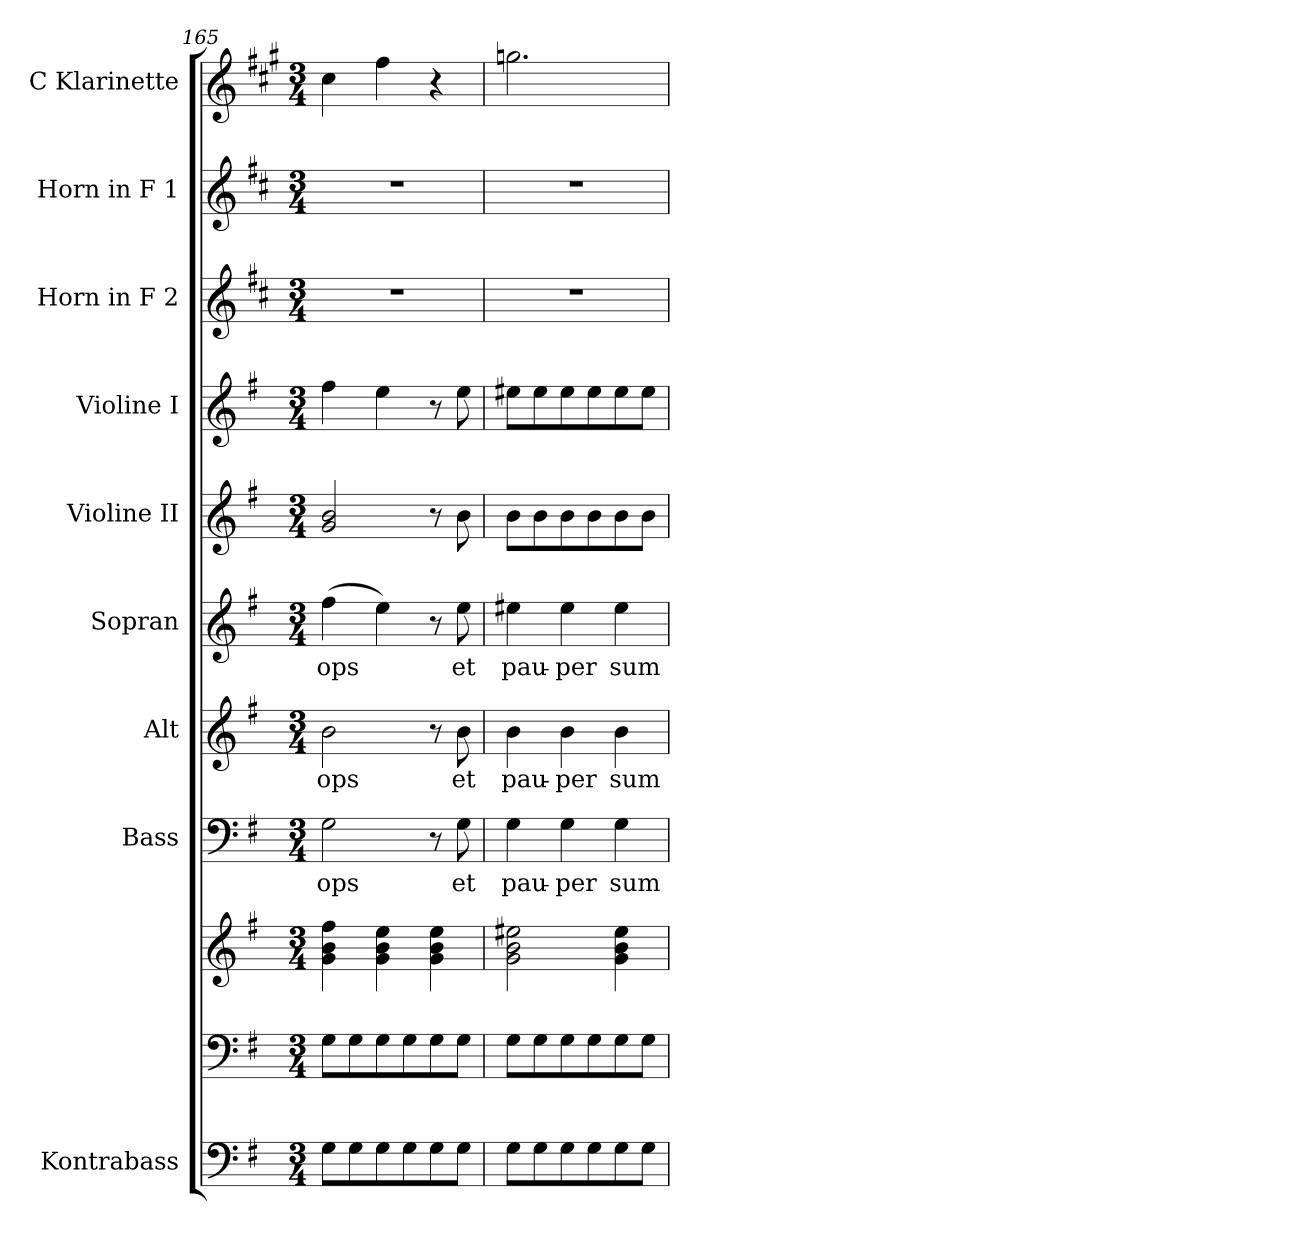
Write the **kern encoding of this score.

**kern	**kern	**kern	**kern	**text	**kern	**text	**kern	**text	**kern	**kern	**kern	**kern	**kern
*part10	*part9	*part9	*part8	*part8	*part7	*part7	*part6	*part6	*part5	*part4	*part3	*part2	*part1
*staff11	*staff10	*staff9	*staff8	*staff8	*staff7	*staff7	*staff6	*staff6	*staff5	*staff4	*staff3	*staff2	*staff1
*I"Kontrabass	*	*	*I"Bass	*	*I"Alt	*	*I"Sopran	*	*I"Violine II	*I"Violine I	*I"Horn in F 2	*I"Horn in F 1	*I"C Klarinette
*I'Kb.	*	*	*I'B.	*	*I'A.	*	*I'S.	*	*I'Vl. II	*I'Vl. I	*	*	*I'Kl.
*clefF4	*clefF4	*clefG2	*clefF4	*	*clefG2	*	*clefG2	*	*clefG2	*clefG2	*clefG2	*clefG2	*clefG2
*ITrd7c12	*	*	*	*	*	*	*	*	*	*	*ITrd4c7	*ITrd4c7	*ITrd1c2
*k[f#]	*k[f#]	*k[f#]	*k[f#]	*	*k[f#]	*	*k[f#]	*	*k[f#]	*k[f#]	*k[f#]	*k[f#]	*k[f#]
*G:	*G:	*G:	*G:	*	*G:	*	*G:	*	*G:	*G:	*G:	*G:	*G:
*M3/4	*M3/4	*M3/4	*M3/4	*	*M3/4	*	*M3/4	*	*M3/4	*M3/4	*M3/4	*M3/4	*M3/4
=165	=165	=165	=165	=165	=165	=165	=165	=165	=165	=165	=165	=165	=165
!	!	!	!	!LO:LY:b	!	!LO:LY:b	!	!LO:LY:b	!	!	!	!	!
8GG\L	8G\L	4g\ 4b\ 4ff#\	2G\	-ops	2b\	-ops	(>4ff#\	-ops	2g/ 2b/	4ff#\	2.r	2.r	4b\
8GG\	8G\	.	.	.	.	.	.	.	.	.	.	.	.
8GG\	8G\	4g\ 4b\ 4ee\	.	.	.	.	4ee\)	.	.	4ee\	.	.	4ee\
8GG\	8G\	.	.	.	.	.	.	.	.	.	.	.	.
8GG\	8G\	4g\ 4b\ 4ee\	8r	.	8r	.	8r	.	8r	8r	.	.	4r
!	!	!	!	!LO:LY:b	!	!LO:LY:b	!	!LO:LY:b	!	!	!	!	!
8GG\J	8G\J	.	8G\	et	8b\	et	8ee\	et	8b\	8ee\	.	.	.
!!LO:PB:g=z
=166	=166	=166	=166	=166	=166	=166	=166	=166	=166	=166	=166	=166	=166
!	!	!	!	!LO:LY:b	!	!LO:LY:b	!	!LO:LY:b	!	!	!	!	!
8GG\L	8G\L	2g\ 2b\ 2ee#X\	4G\	pau-	4b\	pau-	4ee#X\	pau-	8b\L	8ee#X\L	2.r	2.r	2.ffn\
8GG\	8G\	.	.	.	.	.	.	.	8b\	8ee#\	.	.	.
!	!	!	!	!LO:LY:b	!	!LO:LY:b	!	!LO:LY:b	!	!	!	!	!
8GG\	8G\	.	4G\	-per	4b\	-per	4ee#\	-per	8b\	8ee#\	.	.	.
8GG\	8G\	.	.	.	.	.	.	.	8b\	8ee#\	.	.	.
!	!	!	!	!LO:LY:b	!	!LO:LY:b	!	!LO:LY:b	!	!	!	!	!
8GG\	8G\	4g\ 4b\ 4ee#\	4G\	sum	4b\	sum	4ee#\	sum	8b\	8ee#\	.	.	.
8GG\J	8G\J	.	.	.	.	.	.	.	8b\J	8ee#\J	.	.	.
=	=	=	=	=	=	=	=	=	=	=	=	=	=
*-	*-	*-	*-	*-	*-	*-	*-	*-	*-	*-	*-	*-	*-
